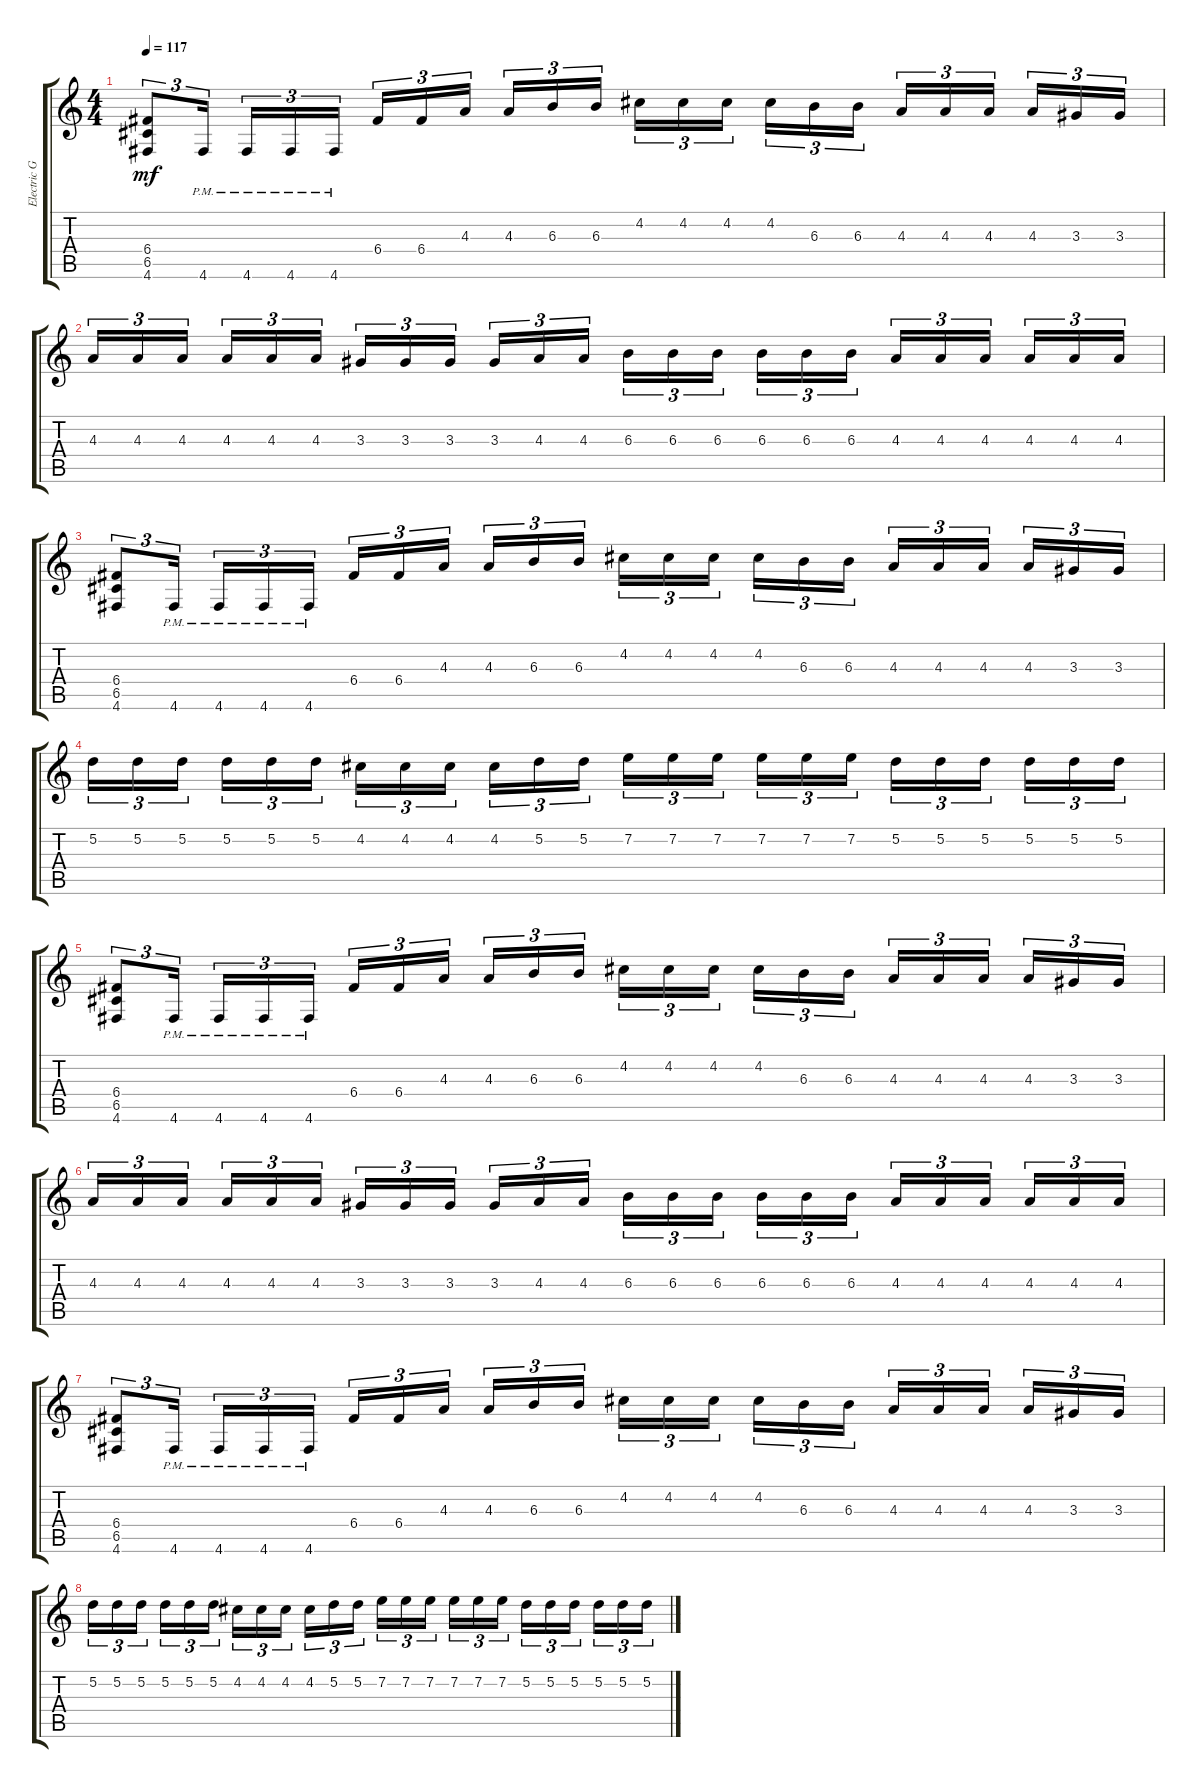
\track ("Electric Guitar 1" "Electric G") {instrument distortionguitar}
\staff {score tabs}
\tuning (D4 A3 F3 C3 G2 D2) {hide}
\ts (4 4)
\tempo 117
\clef g2
\ks c
(6.4 6.5 4.6).8{tu (3 2) dy mf} 4.6{pm}.16{tu (3 2)} 4.6{pm}.16{tu (3 2)} 4.6{pm}.16{tu (3 2)} 4.6{pm}.16{tu (3 2)} 6.4.16{tu (3 2)} 6.4.16{tu (3 2)} 4.3.16{tu (3 2)} 4.3.16{tu (3 2)} 6.3.16{tu (3 2)} 6.3.16{tu (3 2)} 4.2.16{tu (3 2)} 4.2.16{tu (3 2)} 4.2.16{tu (3 2)} 4.2.16{tu (3 2)} 6.3.16{tu (3 2)} 6.3.16{tu (3 2)} 4.3.16{tu (3 2)} 4.3.16{tu (3 2)} 4.3.16{tu (3 2)} 4.3.16{tu (3 2)} 3.3.16{tu (3 2)} 3.3.16{tu (3 2)} |
4.3.16{tu (3 2)} 4.3.16{tu (3 2)} 4.3.16{tu (3 2)} 4.3.16{tu (3 2)} 4.3.16{tu (3 2)} 4.3.16{tu (3 2)} 3.3.16{tu (3 2)} 3.3.16{tu (3 2)} 3.3.16{tu (3 2)} 3.3.16{tu (3 2)} 4.3.16{tu (3 2)} 4.3.16{tu (3 2)} 6.3.16{tu (3 2)} 6.3.16{tu (3 2)} 6.3.16{tu (3 2)} 6.3.16{tu (3 2)} 6.3.16{tu (3 2)} 6.3.16{tu (3 2)} 4.3.16{tu (3 2)} 4.3.16{tu (3 2)} 4.3.16{tu (3 2)} 4.3.16{tu (3 2)} 4.3.16{tu (3 2)} 4.3.16{tu (3 2)} |
(6.4 6.5 4.6).8{tu (3 2)} 4.6{pm}.16{tu (3 2)} 4.6{pm}.16{tu (3 2)} 4.6{pm}.16{tu (3 2)} 4.6{pm}.16{tu (3 2)} 6.4.16{tu (3 2)} 6.4.16{tu (3 2)} 4.3.16{tu (3 2)} 4.3.16{tu (3 2)} 6.3.16{tu (3 2)} 6.3.16{tu (3 2)} 4.2.16{tu (3 2)} 4.2.16{tu (3 2)} 4.2.16{tu (3 2)} 4.2.16{tu (3 2)} 6.3.16{tu (3 2)} 6.3.16{tu (3 2)} 4.3.16{tu (3 2)} 4.3.16{tu (3 2)} 4.3.16{tu (3 2)} 4.3.16{tu (3 2)} 3.3.16{tu (3 2)} 3.3.16{tu (3 2)} |
5.2.16{tu (3 2)} 5.2.16{tu (3 2)} 5.2.16{tu (3 2)} 5.2.16{tu (3 2)} 5.2.16{tu (3 2)} 5.2.16{tu (3 2)} 4.2.16{tu (3 2)} 4.2.16{tu (3 2)} 4.2.16{tu (3 2)} 4.2.16{tu (3 2)} 5.2.16{tu (3 2)} 5.2.16{tu (3 2)} 7.2.16{tu (3 2)} 7.2.16{tu (3 2)} 7.2.16{tu (3 2)} 7.2.16{tu (3 2)} 7.2.16{tu (3 2)} 7.2.16{tu (3 2)} 5.2.16{tu (3 2)} 5.2.16{tu (3 2)} 5.2.16{tu (3 2)} 5.2.16{tu (3 2)} 5.2.16{tu (3 2)} 5.2.16{tu (3 2)} |
(6.4 6.5 4.6).8{tu (3 2)} 4.6{pm}.16{tu (3 2)} 4.6{pm}.16{tu (3 2)} 4.6{pm}.16{tu (3 2)} 4.6{pm}.16{tu (3 2)} 6.4.16{tu (3 2)} 6.4.16{tu (3 2)} 4.3.16{tu (3 2)} 4.3.16{tu (3 2)} 6.3.16{tu (3 2)} 6.3.16{tu (3 2)} 4.2.16{tu (3 2)} 4.2.16{tu (3 2)} 4.2.16{tu (3 2)} 4.2.16{tu (3 2)} 6.3.16{tu (3 2)} 6.3.16{tu (3 2)} 4.3.16{tu (3 2)} 4.3.16{tu (3 2)} 4.3.16{tu (3 2)} 4.3.16{tu (3 2)} 3.3.16{tu (3 2)} 3.3.16{tu (3 2)} |
4.3.16{tu (3 2)} 4.3.16{tu (3 2)} 4.3.16{tu (3 2)} 4.3.16{tu (3 2)} 4.3.16{tu (3 2)} 4.3.16{tu (3 2)} 3.3.16{tu (3 2)} 3.3.16{tu (3 2)} 3.3.16{tu (3 2)} 3.3.16{tu (3 2)} 4.3.16{tu (3 2)} 4.3.16{tu (3 2)} 6.3.16{tu (3 2)} 6.3.16{tu (3 2)} 6.3.16{tu (3 2)} 6.3.16{tu (3 2)} 6.3.16{tu (3 2)} 6.3.16{tu (3 2)} 4.3.16{tu (3 2)} 4.3.16{tu (3 2)} 4.3.16{tu (3 2)} 4.3.16{tu (3 2)} 4.3.16{tu (3 2)} 4.3.16{tu (3 2)} |
(6.4 6.5 4.6).8{tu (3 2)} 4.6{pm}.16{tu (3 2)} 4.6{pm}.16{tu (3 2)} 4.6{pm}.16{tu (3 2)} 4.6{pm}.16{tu (3 2)} 6.4.16{tu (3 2)} 6.4.16{tu (3 2)} 4.3.16{tu (3 2)} 4.3.16{tu (3 2)} 6.3.16{tu (3 2)} 6.3.16{tu (3 2)} 4.2.16{tu (3 2)} 4.2.16{tu (3 2)} 4.2.16{tu (3 2)} 4.2.16{tu (3 2)} 6.3.16{tu (3 2)} 6.3.16{tu (3 2)} 4.3.16{tu (3 2)} 4.3.16{tu (3 2)} 4.3.16{tu (3 2)} 4.3.16{tu (3 2)} 3.3.16{tu (3 2)} 3.3.16{tu (3 2)} |
5.2.16{tu (3 2)} 5.2.16{tu (3 2)} 5.2.16{tu (3 2)} 5.2.16{tu (3 2)} 5.2.16{tu (3 2)} 5.2.16{tu (3 2)} 4.2.16{tu (3 2)} 4.2.16{tu (3 2)} 4.2.16{tu (3 2)} 4.2.16{tu (3 2)} 5.2.16{tu (3 2)} 5.2.16{tu (3 2)} 7.2.16{tu (3 2)} 7.2.16{tu (3 2)} 7.2.16{tu (3 2)} 7.2.16{tu (3 2)} 7.2.16{tu (3 2)} 7.2.16{tu (3 2)} 5.2.16{tu (3 2)} 5.2.16{tu (3 2)} 5.2.16{tu (3 2)} 5.2.16{tu (3 2)} 5.2.16{tu (3 2)} 5.2.16{tu (3 2)}
